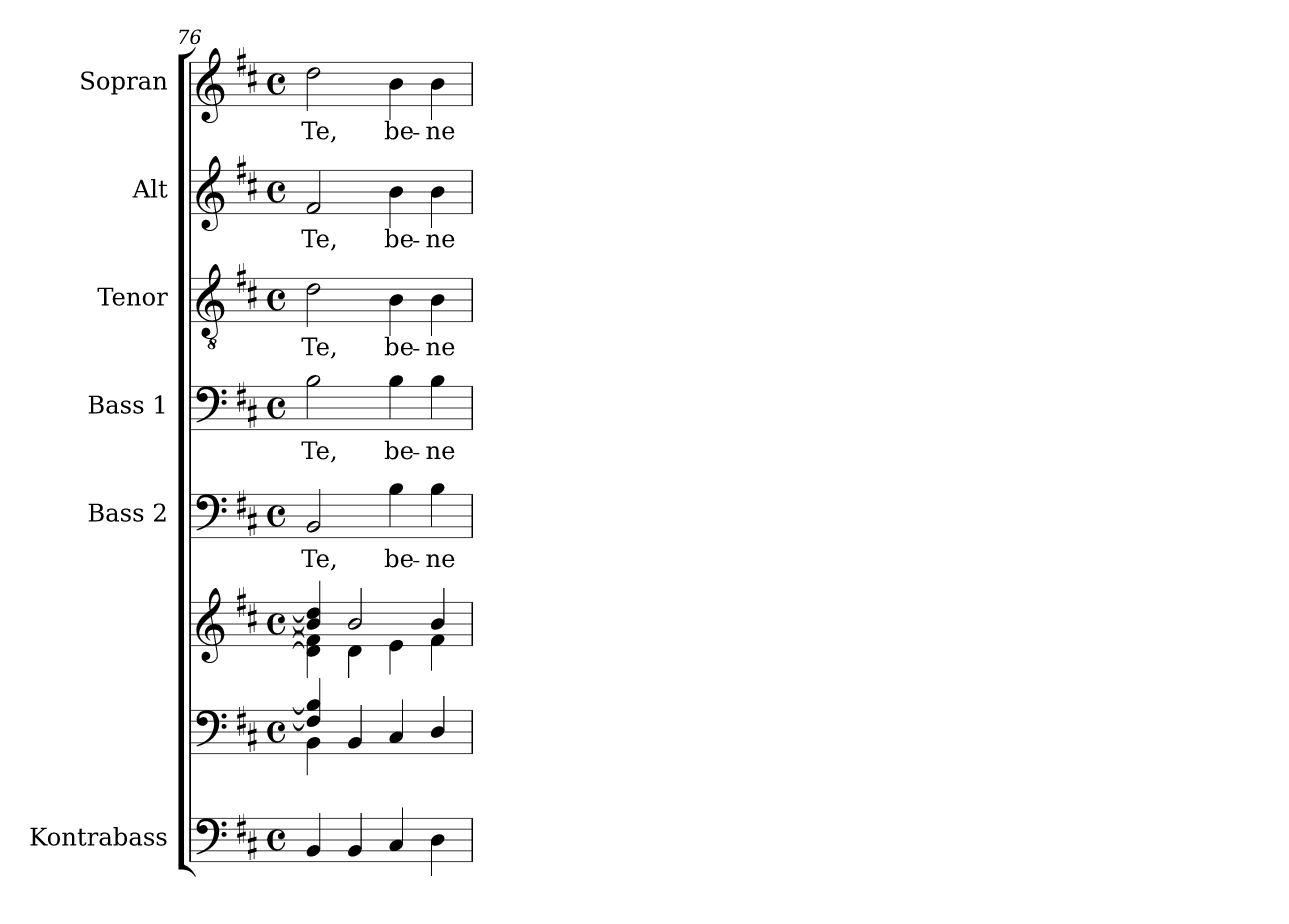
**kern	**kern	**kern	**kern	**text	**kern	**text	**kern	**text	**kern	**text	**kern	**text
*part7	*part6	*part6	*part5	*part5	*part4	*part4	*part3	*part3	*part2	*part2	*part1	*part1
*staff8	*staff7	*staff6	*staff5	*staff5	*staff4	*staff4	*staff3	*staff3	*staff2	*staff2	*staff1	*staff1
*I"Kontrabass	*	*	*I"Bass 2	*	*I"Bass 1	*	*I"Tenor	*	*I"Alt	*	*I"Sopran	*
*I'Kb.	*	*	*I'B. 2	*	*I'B. 1	*	*I'T.	*	*I'A.	*	*I'S.	*
*clefF4	*clefF4	*clefG2	*clefF4	*	*clefF4	*	*clefGv2	*	*clefG2	*	*clefG2	*
*ITrd7c12	*	*	*	*	*	*	*	*	*	*	*	*
*k[f#c#]	*k[f#c#]	*k[f#c#]	*k[f#c#]	*	*k[f#c#]	*	*k[f#c#]	*	*k[f#c#]	*	*k[f#c#]	*
*D:	*D:	*D:	*D:	*	*D:	*	*D:	*	*D:	*	*D:	*
*M4/4	*M4/4	*M4/4	*M4/4	*	*M4/4	*	*M4/4	*	*M4/4	*	*M4/4	*
*met(c)	*met(c)	*met(c)	*met(c)	*	*met(c)	*	*met(c)	*	*met(c)	*	*met(c)	*
=76	=76	=76	=76	=76	=76	=76	=76	=76	=76	=76	=76	=76
*	*^	*^	*	*	*	*	*	*	*	*	*	*
!	!	!	!	!	!	!LO:LY:b	!	!LO:LY:b	!	!LO:LY:b	!	!LO:LY:b	!	!LO:LY:b
4BBB/	4F#/] 4B/]	4BB\	4b/] 4dd/]	4d\] 4f#\]	2BB/	Te,	2B\	Te,	2d\	Te,	2f#/	Te,	2dd\	Te,
4BBB/	4BB/	2.ryy	2b/	4d\	.	.	.	.	.	.	.	.	.	.
!	!	!	!	!	!	!LO:LY:b	!	!LO:LY:b	!	!LO:LY:b	!	!LO:LY:b	!	!LO:LY:b
4CC#/	4C#/	.	.	4e\	4B\	be-	4B\	be-	4B\	be-	4b\	be-	4b\	be-
!	!	!	!	!	!	!LO:LY:b	!	!LO:LY:b	!	!LO:LY:b	!	!LO:LY:b	!	!LO:LY:b
4DD\	4D/	.	4b/	4f#\	4B\	-ne-	4B\	-ne-	4B\	-ne-	4b\	-ne-	4b\	-ne-
*	*v	*v	*	*	*	*	*	*	*	*	*	*	*	*
*	*	*v	*v	*	*	*	*	*	*	*	*	*	*
=	=	=	=	=	=	=	=	=	=	=	=	=
*-	*-	*-	*-	*-	*-	*-	*-	*-	*-	*-	*-	*-
